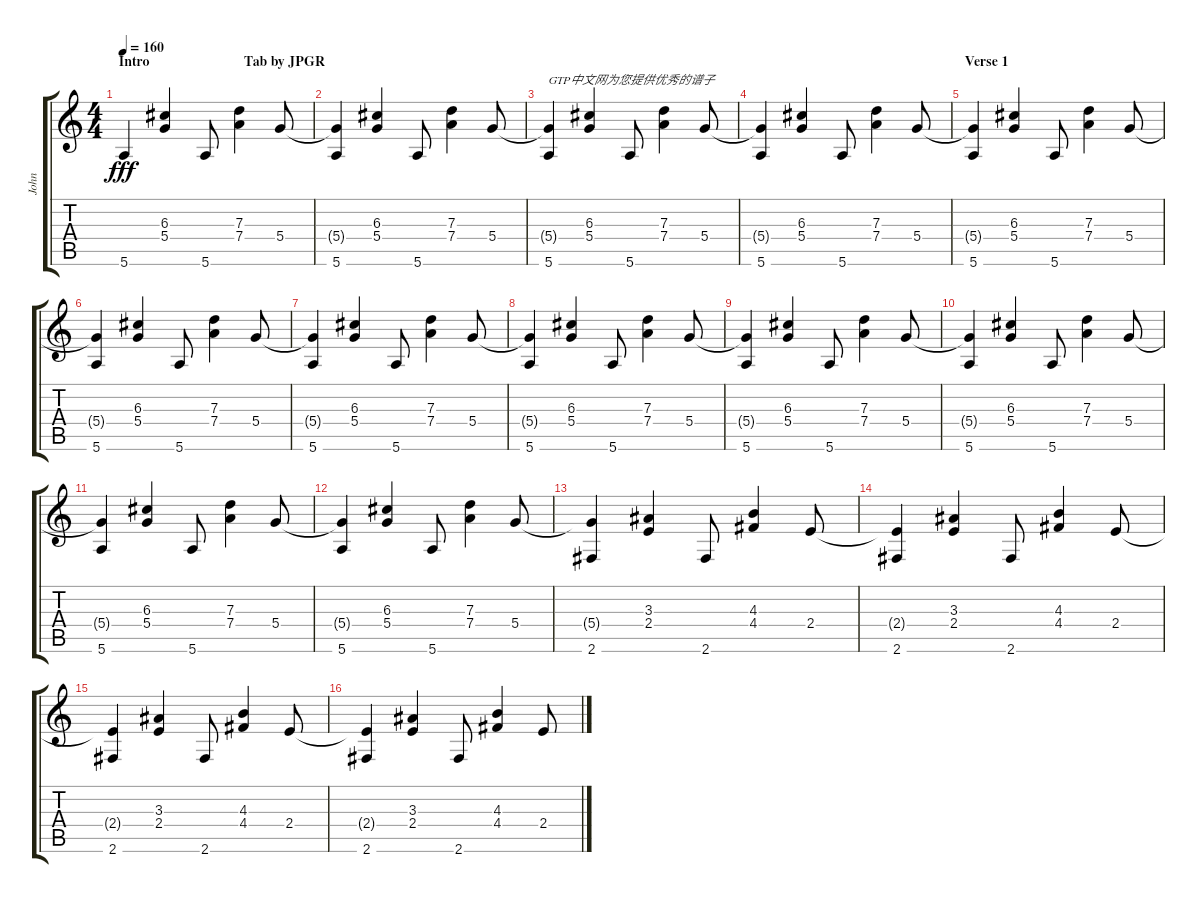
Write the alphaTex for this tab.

\track ("John" "John") {instrument acousticguitarsteel}
\staff {score tabs}
\tuning (E4 B3 G3 D3 A2 E2) {hide}
\ts (4 4)
\section ("" "Intro                           Tab by JPGR")
\tempo 160
\clef g2
\ks c
5.6.4{dy fff instrument acousticguitarsteel} (6.3 5.4).4 5.6.8 (7.3 7.4).4 5.4.8 |
(5.4{t} 5.6).4 (6.3 5.4).4 5.6.8 (7.3 7.4).4 5.4.8 |
(5.4{t} 5.6).4{txt "GTP中文网为您提供优秀的谱子"} (6.3 5.4).4 5.6.8 (7.3 7.4).4 5.4.8 |
(5.4{t} 5.6).4 (6.3 5.4).4 5.6.8 (7.3 7.4).4 5.4.8 |
\section ("" "Verse 1")
(5.4{t} 5.6).4 (6.3 5.4).4 5.6.8 (7.3 7.4).4 5.4.8 |
(5.4{t} 5.6).4 (6.3 5.4).4 5.6.8 (7.3 7.4).4 5.4.8 |
(5.4{t} 5.6).4 (6.3 5.4).4 5.6.8 (7.3 7.4).4 5.4.8 |
(5.4{t} 5.6).4 (6.3 5.4).4 5.6.8 (7.3 7.4).4 5.4.8 |
(5.4{t} 5.6).4 (6.3 5.4).4 5.6.8 (7.3 7.4).4 5.4.8 |
(5.4{t} 5.6).4 (6.3 5.4).4 5.6.8 (7.3 7.4).4 5.4.8 |
(5.4{t} 5.6).4 (6.3 5.4).4 5.6.8 (7.3 7.4).4 5.4.8 |
(5.4{t} 5.6).4 (6.3 5.4).4 5.6.8 (7.3 7.4).4 5.4.8 |
(5.4{t} 2.6).4 (3.3 2.4).4 2.6.8 (4.3 4.4).4 2.4.8 |
(2.4{t} 2.6).4 (3.3 2.4).4 2.6.8 (4.3 4.4).4 2.4.8 |
(2.4{t} 2.6).4 (3.3 2.4).4 2.6.8 (4.3 4.4).4 2.4.8 |
(2.4{t} 2.6).4 (3.3 2.4).4 2.6.8 (4.3 4.4).4 2.4.8
